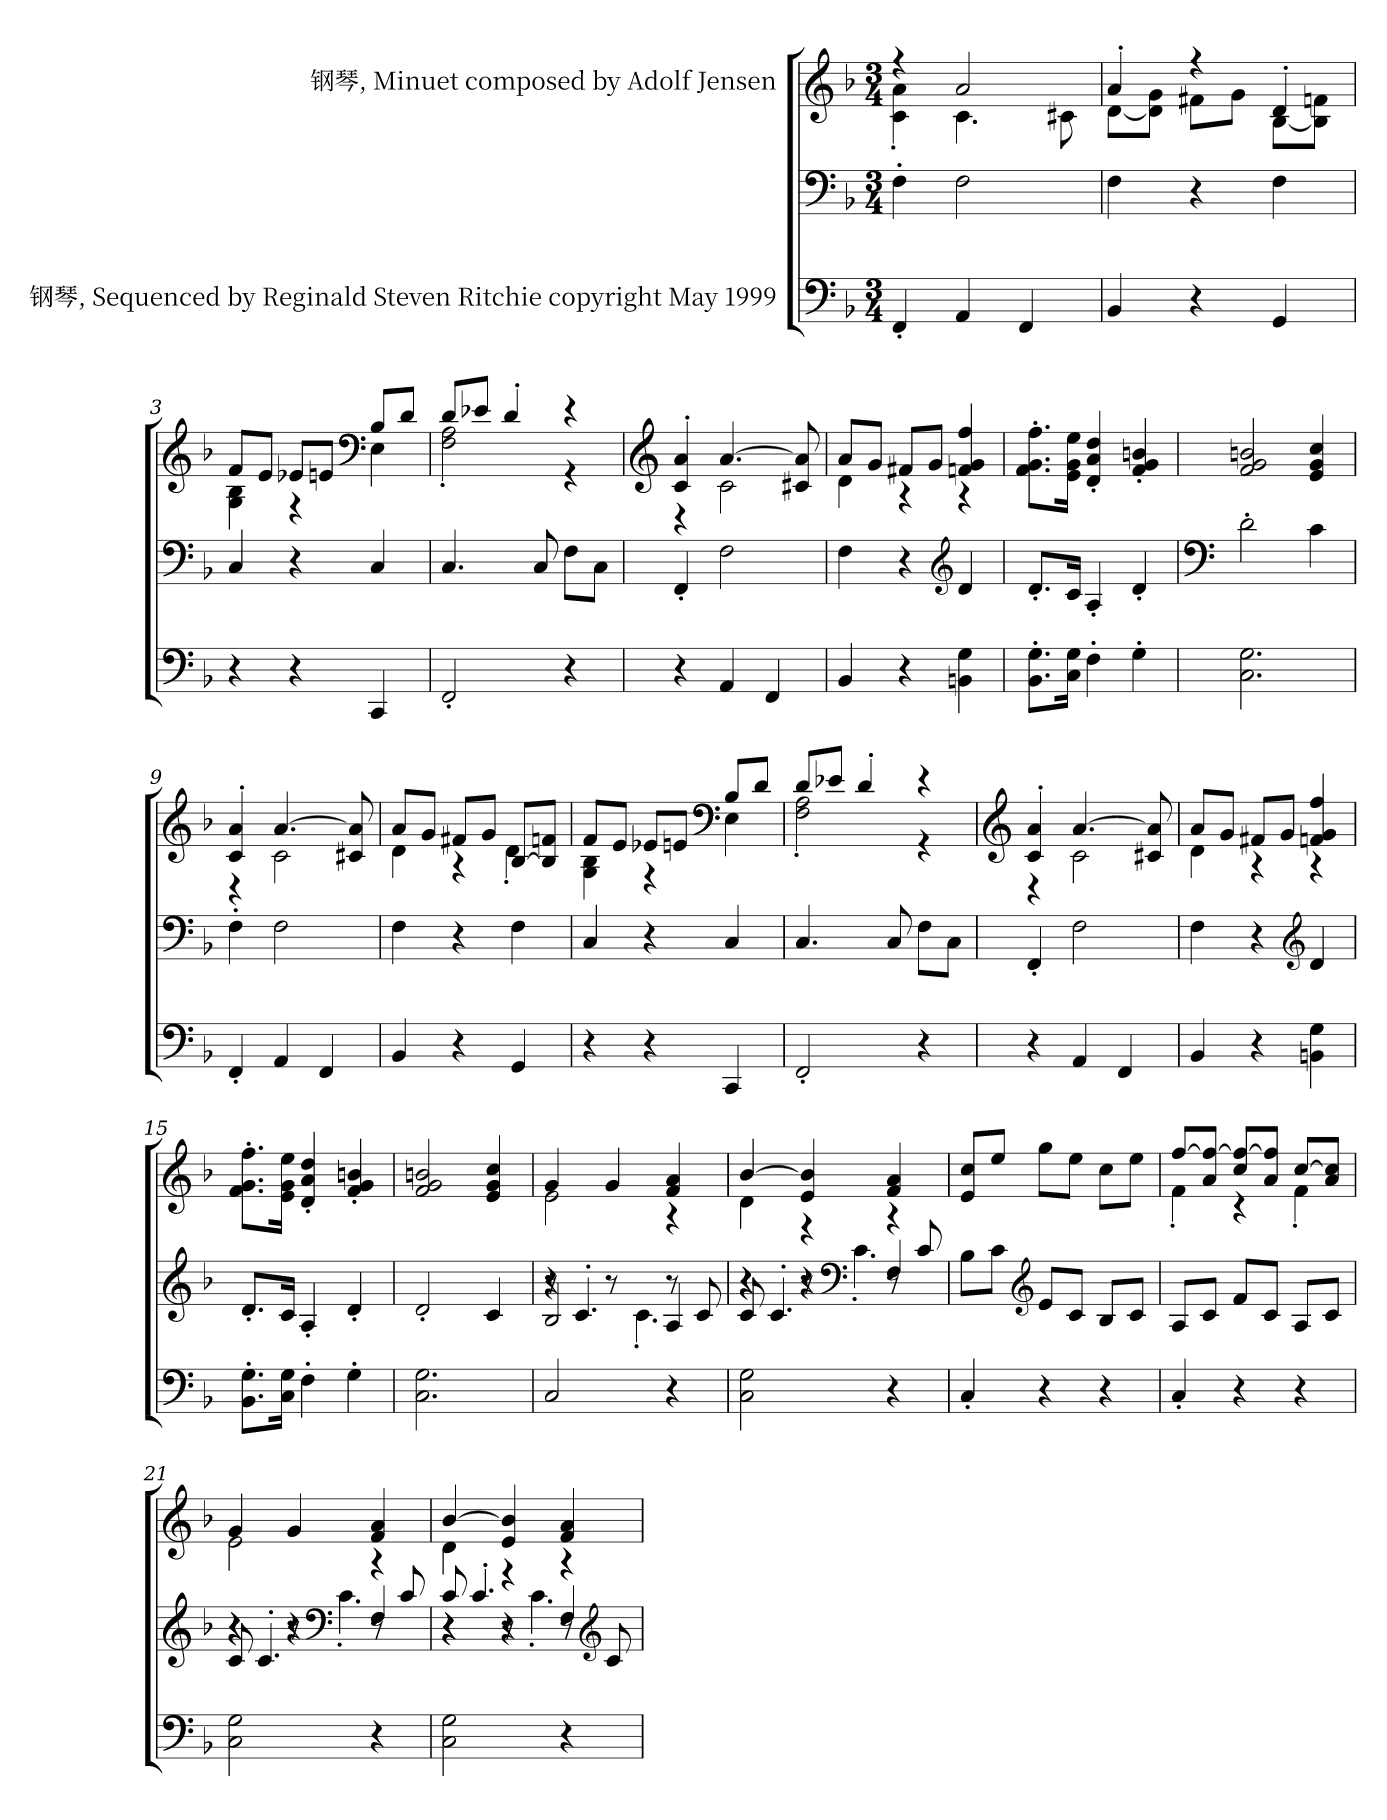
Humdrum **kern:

**kern	**kern	**kern
*part2	*part2	*part1
*staff3	*staff2	*staff1
*I"钢琴, Sequenced by Reginald Steven Ritchie copyright May 1999	*	*I"钢琴, Minuet composed by Adolf Jensen
*clefF4	*clefF4	*clefG2
*k[b-]	*k[b-]	*k[b-]
*M3/4	*M3/4	*M3/4
*MM140	*MM140	*MM140
=1	=1	=1
*	*	*^
4FF'/	4F'\	4r	4c\' 4a\'
4AA/	2F\	2a/	4.c\
4FF/	.	.	.
.	.	.	8c#X\
=2	=2	=2	=2
4BB-/	4F\	4a'/	[8d\L
.	.	.	8d\] 8g\J
4r	4r	4r	8f#X\L
.	.	.	8g\J
4GG/	4F\	4d'/	[8B-\L
.	.	.	8B-\] 8fn\J
!!LO:LB:g=z	!!
=3	=3	=3	=3
4r	4C/	8f/L	4G\ 4B-\
.	.	8e/J	.
4r	4r	8e-X/L	4r
.	.	8en/J	.
*	*	*clefF4	*
4CC/	4C/	8B-/L	4E\
.	.	8d/J	.
=4	=4	=4	=4
2FF'/	4.C/	8d/L	2F\' 2A\'
.	.	8e-X/J	.
.	.	4d'/	.
.	8C/	.	.
4r	8F\L	4r	4r
.	8C\J	.	.
=5	=5	=5	=5
*	*	*clefG2	*
4r	4FF'/	4c/' 4a/'	4r
4AA/	2F\	[4.a/	2c\
4FF/	.	.	.
.	.	8c#X/ 8a/]	.
=6	=6	=6	=6
4BB-/	4F\	8a/L	4d\
.	.	8g/J	.
4r	4r	8f#X/L	4r
.	.	8g/J	.
*	*clefG2	*	*
4BBn\ 4G\	4d/	4fn/ 4g/ 4ff/	4r
*	*	*v	*v
=7	=7	=7
8.BB-\' 8.G\'L	8.d'/L	8.f\' 8.g\' 8.ff\'L
16C\ 16G\Jk	16c/Jk	16e\ 16g\ 16ee\Jk
4F'\	4A'/	4d/' 4a/' 4dd/'
4G'\	4d'/	4f/' 4g/' 4bn/'
!!LO:LB:g=z
=8	=8	=8
*	*clefF4	*
2.C\ 2.G\	2d'\	2f/ 2g/ 2bn/
.	4c\	4e/ 4g/ 4cc/
=9	=9	=9
*	*	*^
4FF'/	4F'\	4c/' 4a/'	4r
4AA/	2F\	[4.a/	2c\
4FF/	.	.	.
.	.	8c#X/ 8a/]	.
=10	=10	=10	=10
4BB-/	4F\	8a/L	4d\
.	.	8g/J	.
4r	4r	8f#X/L	4r
.	.	8g/J	.
4GG/	4F\	[8B-/L	4d'\
.	.	8B-/] 8fn/J	.
=11	=11	=11	=11
4r	4C/	8f/L	4G\ 4B-\
.	.	8e/J	.
4r	4r	8e-X/L	4r
.	.	8en/J	.
*	*	*clefF4	*
4CC/	4C/	8B-/L	4E\
.	.	8d/J	.
=12	=12	=12	=12
2FF'/	4.C/	8d/L	2F\' 2A\'
.	.	8e-X/J	.
.	.	4d'/	.
.	8C/	.	.
4r	8F\L	4r	4r
.	8C\J	.	.
!!LO:LB:g=z	!!
=13	=13	=13	=13
*	*	*clefG2	*
4r	4FF'/	4c/' 4a/'	4r
4AA/	2F\	[4.a/	2c\
4FF/	.	.	.
.	.	8c#X/ 8a/]	.
=14	=14	=14	=14
4BB-/	4F\	8a/L	4d\
.	.	8g/J	.
4r	4r	8f#X/L	4r
.	.	8g/J	.
*	*clefG2	*	*
4BBn\ 4G\	4d/	4fn/ 4g/ 4ff/	4r
*	*	*v	*v
=15	=15	=15
8.BB-\' 8.G\'L	8.d'/L	8.f\' 8.g\' 8.ff\'L
16C\ 16G\Jk	16c/Jk	16e\ 16g\ 16ee\Jk
4F'\	4A'/	4d/' 4a/' 4dd/'
4G'\	4d'/	4f/' 4g/' 4bn/'
=16	=16	=16
2.C\ 2.G\	2d'/	2f/ 2g/ 2bn/
.	4c/	4e/ 4g/ 4cc/
=17	=17	=17
*	*^	*^
*	*	*^	*	*
2C/	8r	4r	2B-/	4g/	2e\
.	4.c'/	.	.	.	.
.	.	8r	.	4g/	.
.	.	4.c'\	.	.	.
4r	8r	.	4A/	4f/ 4a/	4r
.	8c/	.	.	.	.
!!LO:PB:g=z	!!
=18	=18	=18	=18	=18	=18
2C\ 2G\	8c/	4r	4r	[4b-/	4d\
.	4.c'/	.	.	.	.
.	.	8r	4r	4e/ 4b-/]	4r
*	*clefF4	*	*	*	*
.	.	4.c'\	.	.	.
4r	8r	.	4F/	4f/ 4a/	4r
.	8c/	.	.	.	.
*	*v	*v	*v	*	*
*	*	*v	*v
=19	=19	=19
4C'/	8B-\L	8e/ 8cc/L
.	8c\J	8ee/J
*	*clefG2	*
4r	8e/L	8gg\L
.	8c/J	8ee\J
4r	8B-/L	8cc\L
.	8c/J	8ee\J
=20	=20	=20
*	*	*^
4C'/	8A/L	[8ff/L	4f'\
.	8c/J	8a/ 8ff/_J	.
4r	8f/L	8cc/ 8ff/_L	4r
.	8c/J	8a/ 8ff/]J	.
4r	8A/L	[8cc/L	4f'\
.	8c/J	8a/ 8cc/]J	.
=21	=21	=21	=21
*	*^	*	*
*	*	*^	*	*
2C\ 2G\	8c/	4r	4r	4g/	2e\
.	4.c'/	.	.	.	.
.	.	8r	4r	4g/	.
*	*clefF4	*	*	*	*
.	.	4.c'\	.	.	.
4r	8r	.	4F/	4f/ 4a/	4r
.	8c/	.	.	.	.
!!LO:LB:g=z	!!
=22	=22	=22	=22	=22	=22
2C\ 2G\	8c/	4r	4r	[4b-/	4d\
.	4.c'/	.	.	.	.
.	.	8r	4r	4e/ 4b-/]	4r
.	.	4.c'\	.	.	.
4r	8r	.	4F/	4f/ 4a/	4r
*	*clefG2	*	*	*	*
.	8c/	.	.	.	.
*	*v	*v	*v	*	*
*	*	*v	*v
=	=	=
*-	*-	*-
